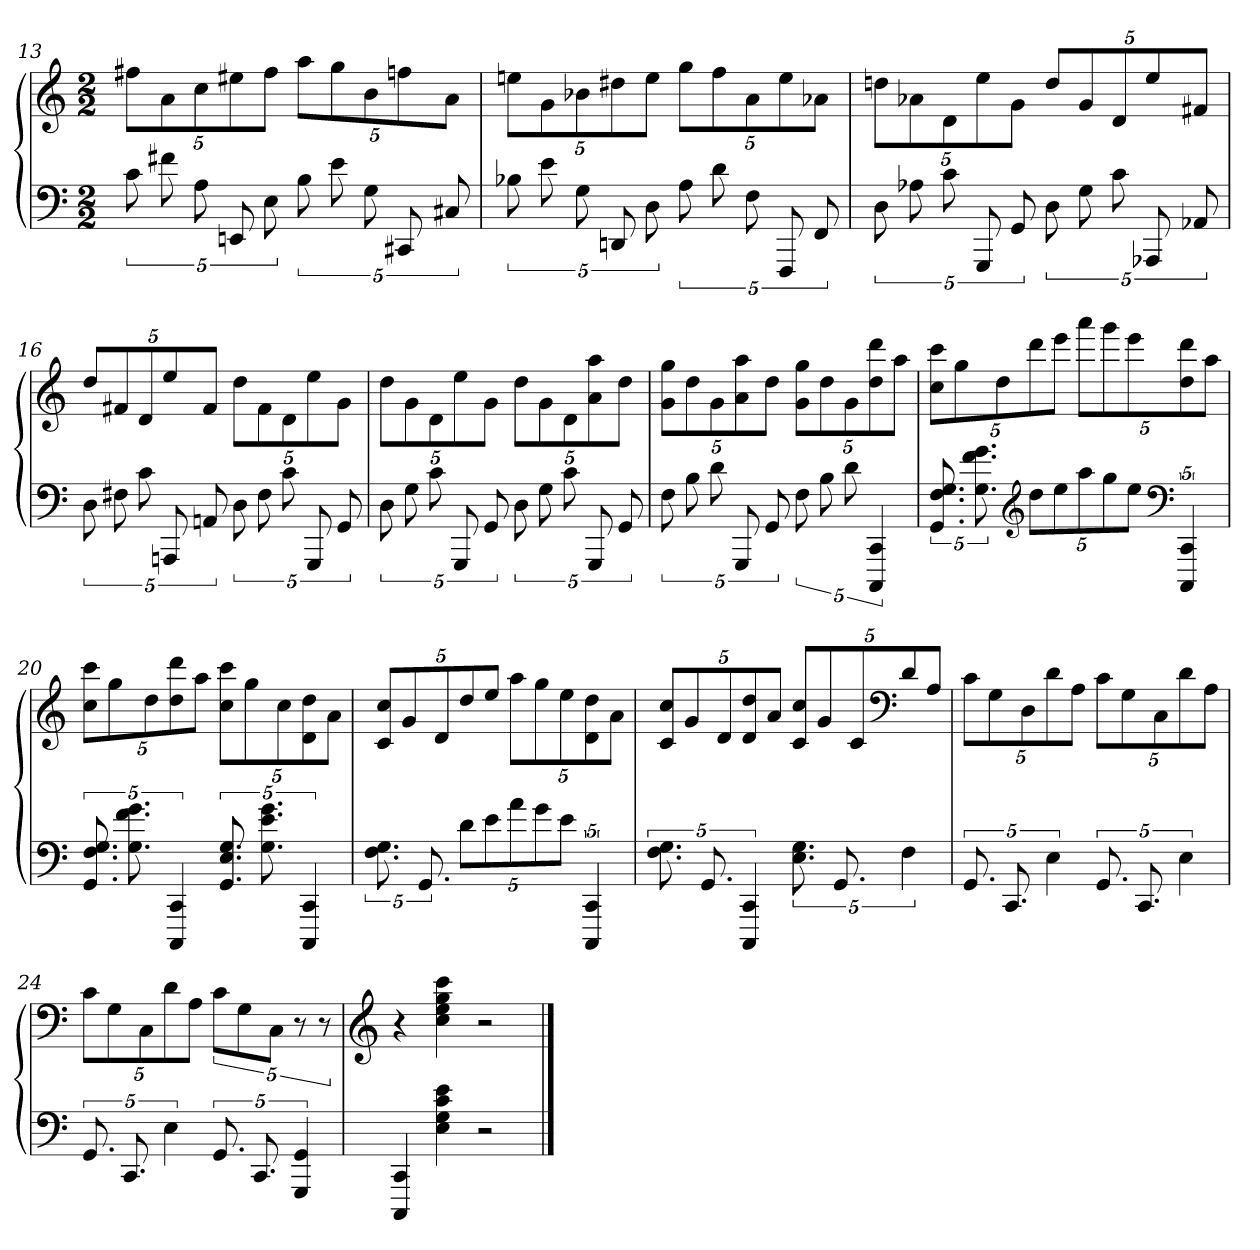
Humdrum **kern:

**kern	**kern
*part1	*part1
*staff2	*staff1
*clefF4	*clefG2
*k[]	*k[]
*C:	*C:
*M2/2	*M2/2
=13	=13
10c	10ff#X\L
10f#X	10a\
10A	10cc\
10EEn	10ee#X\
10E	10ff#\J
10B	10aa\L
10e	10gg\
10G	10b\
10CC#X	10ffn\
10C#X	10a\J
=14	=14
10B-X	10een\L
10e	10g\
10G	10b-X\
10DDn	10dd#X\
10D	10ee\J
10A	10gg\L
10d	10ff\
10F	10a\
10FFF	10ee\
10FF	10a-X\J
=15	=15
10D	10ddn\L
10A-X	10a-X\
10c	10d\
10GGG	10ee\
10GG	10g\J
10D	10dd/L
10G	10g/
10c	10d/
10AAA-X	10ee/
10AA-X	10f#X/J
=16	=16
10D	10dd/L
10F#X	10f#X/
10c	10d/
10AAAn	10ee/
10AAn	10f#/J
10D	10dd\L
10F#	10f#\
10c	10d\
10GGG	10ee\
10GG	10g\J
=17	=17
10D	10dd\L
10G	10g\
10c	10d\
10GGG	10ee\
10GG	10g\J
10D	10dd\L
10G	10g\
10c	10d\
10GGG	10a\ 10aa\
10GG	10dd\J
=18	=18
10F	10g\ 10gg\L
10B	10dd\
10d	10g\
10GGG	10a\ 10aa\
10GG	10dd\J
10F	10g\ 10gg\L
10B	10dd\
10d	10g\
5CCC 5CC	10dd\ 10ddd\
.	10aa\J
=19	=19
10.GG 10.F 10.G	10cc\ 10ccc\L
.	10gg\
10.G 10.f 10.g	.
.	10dd\
*clefG2	*
10ddL	10ddd\
10ee	10eee\J
10aa	10aaa\L
10gg	10ggg\
10eeJ	10eee\
*clefF4	*
5CCC 5CC	10dd\ 10ddd\
.	10aa\J
=20	=20
10.GG 10.F 10.G	10cc\ 10ccc\L
.	10gg\
10.G 10.f 10.g	.
.	10dd\
5CCC 5CC	10dd\ 10ddd\
.	10aa\J
10.GG 10.E 10.G	10cc\ 10ccc\L
.	10gg\
10.G 10.e 10.g	.
.	10cc\
5CCC 5CC	10d\ 10dd\
.	10a\J
=21	=21
10.F 10.G	10c/ 10cc/L
.	10g/
10.GG	.
.	10d/
10dL	10dd/
10e	10ee/J
10a	10aa\L
10g	10gg\
10eJ	10ee\
5CCC 5CC	10d\ 10dd\
.	10a\J
=22	=22
10.F 10.G	10c/ 10cc/L
.	10g/
10.GG	.
.	10d/
5CCC 5CC	10d/ 10dd/
.	10a/J
10.E 10.G	10c/ 10cc/L
.	10g/
10.GG	.
.	10c/
*	*clefF4
5F	10d/
.	10A/J
=23	=23
10.GG	10c\L
.	10G\
10.CC	.
.	10D\
5E	10d\
.	10A\J
10.GG	10c\L
.	10G\
10.CC	.
.	10C\
5E	10d\
.	10A\J
=24	=24
10.GG	10c\L
.	10G\
10.CC	.
.	10C\
5E	10d\
.	10A\J
10.GG	10c\L
.	10G\
10.CC	.
.	10C\J
5GGG 5GG	10r
.	10r
=25	=25
*	*clefG2
4CCC 4CC	4r
4E 4G 4c 4e	4cc 4ee 4gg 4ccc
2r	2r
==	==
*-	*-
